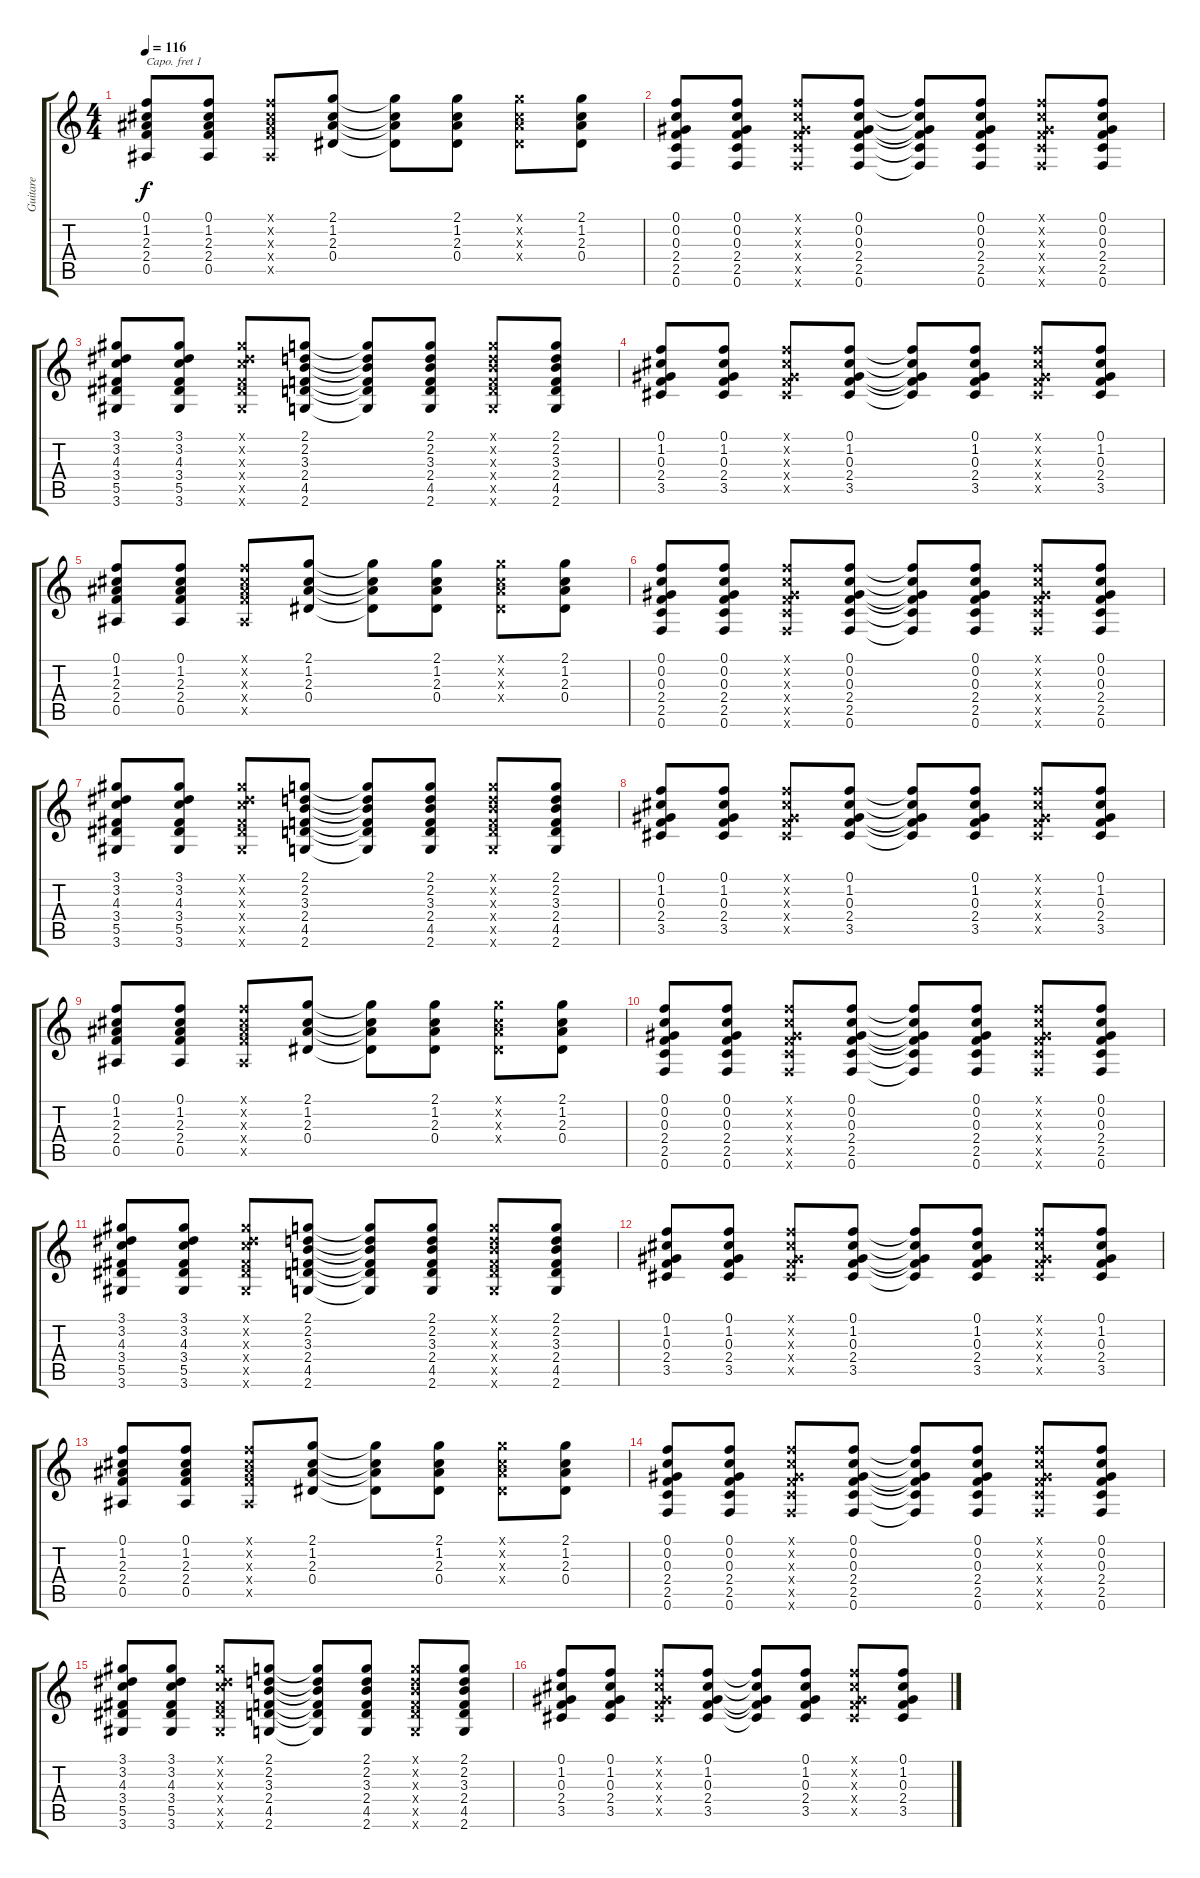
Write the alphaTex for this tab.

\track ("Guitare" "Guitare") {instrument electricguitarmuted}
\staff {score tabs}
\capo 1
\tuning (E4 B3 G3 D3 A2 E2) {hide}
\ts (4 4)
\tempo 116
\clef g2
\ks c
(0.1 1.2 2.3 2.4 0.5).8{dy f} (0.1 1.2 2.3 2.4 0.5).8 (0.1{x} 1.2{x} 2.3{x} 2.4{x} 0.5{x}).8 (2.1 1.2 2.3 0.4).8 (2.1{t} 1.2{t} 2.3{t} 0.4{t}).8 (2.1 1.2 2.3 0.4).8 (2.1{x} 1.2{x} 2.3{x} 0.4{x}).8 (2.1 1.2 2.3 0.4).8 |
(0.1 0.2 0.3 2.4 2.5 0.6).8 (0.1 0.2 0.3 2.4 2.5 0.6).8 (0.1{x} 0.2{x} 0.3{x} 2.4{x} 2.5{x} 0.6{x}).8 (0.1 0.2 0.3 2.4 2.5 0.6).8 (0.1{t} 0.2{t} 0.3{t} 2.4{t} 2.5{t} 0.6{t}).8 (0.1 0.2 0.3 2.4 2.5 0.6).8 (0.1{x} 0.2{x} 0.3{x} 2.4{x} 2.5{x} 0.6{x}).8 (0.1 0.2 0.3 2.4 2.5 0.6).8 |
(3.1 3.2 4.3 3.4 5.5 3.6).8 (3.1 3.2 4.3 3.4 5.5 3.6).8 (3.1{x} 3.2{x} 4.3{x} 3.4{x} 5.5{x} 3.6{x}).8 (2.1 2.2 3.3 2.4 4.5 2.6).8 (2.1{t} 2.2{t} 3.3{t} 2.4{t} 4.5{t} 2.6{t}).8 (2.1 2.2 3.3 2.4 4.5 2.6).8 (2.1{x} 2.2{x} 3.3{x} 2.4{x} 4.5{x} 2.6{x}).8 (2.1 2.2 3.3 2.4 4.5 2.6).8 |
(0.1 1.2 0.3 2.4 3.5).8 (0.1 1.2 0.3 2.4 3.5).8 (0.1{x} 1.2{x} 0.3{x} 2.4{x} 3.5{x}).8 (0.1 1.2 0.3 2.4 3.5).8 (0.1{t} 1.2{t} 0.3{t} 2.4{t} 3.5{t}).8 (0.1 1.2 0.3 2.4 3.5).8 (0.1{x} 1.2{x} 0.3{x} 2.4{x} 3.5{x}).8 (0.1 1.2 0.3 2.4 3.5).8 |
(0.1 1.2 2.3 2.4 0.5).8 (0.1 1.2 2.3 2.4 0.5).8 (0.1{x} 1.2{x} 2.3{x} 2.4{x} 0.5{x}).8 (2.1 1.2 2.3 0.4).8 (2.1{t} 1.2{t} 2.3{t} 0.4{t}).8 (2.1 1.2 2.3 0.4).8 (2.1{x} 1.2{x} 2.3{x} 0.4{x}).8 (2.1 1.2 2.3 0.4).8 |
(0.1 0.2 0.3 2.4 2.5 0.6).8 (0.1 0.2 0.3 2.4 2.5 0.6).8 (0.1{x} 0.2{x} 0.3{x} 2.4{x} 2.5{x} 0.6{x}).8 (0.1 0.2 0.3 2.4 2.5 0.6).8 (0.1{t} 0.2{t} 0.3{t} 2.4{t} 2.5{t} 0.6{t}).8 (0.1 0.2 0.3 2.4 2.5 0.6).8 (0.1{x} 0.2{x} 0.3{x} 2.4{x} 2.5{x} 0.6{x}).8 (0.1 0.2 0.3 2.4 2.5 0.6).8 |
(3.1 3.2 4.3 3.4 5.5 3.6).8 (3.1 3.2 4.3 3.4 5.5 3.6).8 (3.1{x} 3.2{x} 4.3{x} 3.4{x} 5.5{x} 3.6{x}).8 (2.1 2.2 3.3 2.4 4.5 2.6).8 (2.1{t} 2.2{t} 3.3{t} 2.4{t} 4.5{t} 2.6{t}).8 (2.1 2.2 3.3 2.4 4.5 2.6).8 (2.1{x} 2.2{x} 3.3{x} 2.4{x} 4.5{x} 2.6{x}).8 (2.1 2.2 3.3 2.4 4.5 2.6).8 |
(0.1 1.2 0.3 2.4 3.5).8 (0.1 1.2 0.3 2.4 3.5).8 (0.1{x} 1.2{x} 0.3{x} 2.4{x} 3.5{x}).8 (0.1 1.2 0.3 2.4 3.5).8 (0.1{t} 1.2{t} 0.3{t} 2.4{t} 3.5{t}).8 (0.1 1.2 0.3 2.4 3.5).8 (0.1{x} 1.2{x} 0.3{x} 2.4{x} 3.5{x}).8 (0.1 1.2 0.3 2.4 3.5).8 |
(0.1 1.2 2.3 2.4 0.5).8 (0.1 1.2 2.3 2.4 0.5).8 (0.1{x} 1.2{x} 2.3{x} 2.4{x} 0.5{x}).8 (2.1 1.2 2.3 0.4).8 (2.1{t} 1.2{t} 2.3{t} 0.4{t}).8 (2.1 1.2 2.3 0.4).8 (2.1{x} 1.2{x} 2.3{x} 0.4{x}).8 (2.1 1.2 2.3 0.4).8 |
(0.1 0.2 0.3 2.4 2.5 0.6).8 (0.1 0.2 0.3 2.4 2.5 0.6).8 (0.1{x} 0.2{x} 0.3{x} 2.4{x} 2.5{x} 0.6{x}).8 (0.1 0.2 0.3 2.4 2.5 0.6).8 (0.1{t} 0.2{t} 0.3{t} 2.4{t} 2.5{t} 0.6{t}).8 (0.1 0.2 0.3 2.4 2.5 0.6).8 (0.1{x} 0.2{x} 0.3{x} 2.4{x} 2.5{x} 0.6{x}).8 (0.1 0.2 0.3 2.4 2.5 0.6).8 |
(3.1 3.2 4.3 3.4 5.5 3.6).8 (3.1 3.2 4.3 3.4 5.5 3.6).8 (3.1{x} 3.2{x} 4.3{x} 3.4{x} 5.5{x} 3.6{x}).8 (2.1 2.2 3.3 2.4 4.5 2.6).8 (2.1{t} 2.2{t} 3.3{t} 2.4{t} 4.5{t} 2.6{t}).8 (2.1 2.2 3.3 2.4 4.5 2.6).8 (2.1{x} 2.2{x} 3.3{x} 2.4{x} 4.5{x} 2.6{x}).8 (2.1 2.2 3.3 2.4 4.5 2.6).8 |
(0.1 1.2 0.3 2.4 3.5).8 (0.1 1.2 0.3 2.4 3.5).8 (0.1{x} 1.2{x} 0.3{x} 2.4{x} 3.5{x}).8 (0.1 1.2 0.3 2.4 3.5).8 (0.1{t} 1.2{t} 0.3{t} 2.4{t} 3.5{t}).8 (0.1 1.2 0.3 2.4 3.5).8 (0.1{x} 1.2{x} 0.3{x} 2.4{x} 3.5{x}).8 (0.1 1.2 0.3 2.4 3.5).8 |
(0.1 1.2 2.3 2.4 0.5).8 (0.1 1.2 2.3 2.4 0.5).8 (0.1{x} 1.2{x} 2.3{x} 2.4{x} 0.5{x}).8 (2.1 1.2 2.3 0.4).8 (2.1{t} 1.2{t} 2.3{t} 0.4{t}).8 (2.1 1.2 2.3 0.4).8 (2.1{x} 1.2{x} 2.3{x} 0.4{x}).8 (2.1 1.2 2.3 0.4).8 |
(0.1 0.2 0.3 2.4 2.5 0.6).8 (0.1 0.2 0.3 2.4 2.5 0.6).8 (0.1{x} 0.2{x} 0.3{x} 2.4{x} 2.5{x} 0.6{x}).8 (0.1 0.2 0.3 2.4 2.5 0.6).8 (0.1{t} 0.2{t} 0.3{t} 2.4{t} 2.5{t} 0.6{t}).8 (0.1 0.2 0.3 2.4 2.5 0.6).8 (0.1{x} 0.2{x} 0.3{x} 2.4{x} 2.5{x} 0.6{x}).8 (0.1 0.2 0.3 2.4 2.5 0.6).8 |
(3.1 3.2 4.3 3.4 5.5 3.6).8 (3.1 3.2 4.3 3.4 5.5 3.6).8 (3.1{x} 3.2{x} 4.3{x} 3.4{x} 5.5{x} 3.6{x}).8 (2.1 2.2 3.3 2.4 4.5 2.6).8 (2.1{t} 2.2{t} 3.3{t} 2.4{t} 4.5{t} 2.6{t}).8 (2.1 2.2 3.3 2.4 4.5 2.6).8 (2.1{x} 2.2{x} 3.3{x} 2.4{x} 4.5{x} 2.6{x}).8 (2.1 2.2 3.3 2.4 4.5 2.6).8 |
(0.1 1.2 0.3 2.4 3.5).8 (0.1 1.2 0.3 2.4 3.5).8 (0.1{x} 1.2{x} 0.3{x} 2.4{x} 3.5{x}).8 (0.1 1.2 0.3 2.4 3.5).8 (0.1{t} 1.2{t} 0.3{t} 2.4{t} 3.5{t}).8 (0.1 1.2 0.3 2.4 3.5).8 (0.1{x} 1.2{x} 0.3{x} 2.4{x} 3.5{x}).8 (0.1 1.2 0.3 2.4 3.5).8
